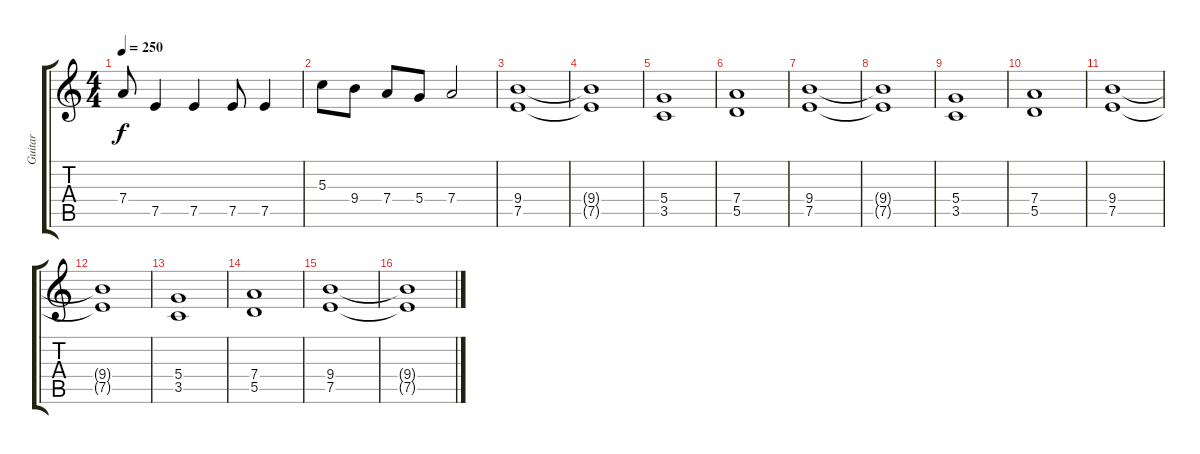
\track ("Guitar" "Guitar") {instrument distortionguitar}
\staff {score tabs}
\tuning (E4 B3 G3 D3 A2 E2) {hide}
\ts (4 4)
\tempo 250
\clef g2
\ks c
7.4.8{dy f} 7.5.4 7.5.4 7.5.8 7.5.4 |
5.3.8 9.4.8 7.4.8 5.4.8 7.4.2 |
(9.4 7.5).1 |
(9.4{t} 7.5{t}).1 |
(5.4 3.5).1 |
(7.4 5.5).1 |
(9.4 7.5).1 |
(9.4{t} 7.5{t}).1 |
(5.4 3.5).1 |
(7.4 5.5).1 |
(9.4 7.5).1 |
(9.4{t} 7.5{t}).1 |
(5.4 3.5).1 |
(7.4 5.5).1 |
(9.4 7.5).1 |
(9.4{t} 7.5{t}).1
